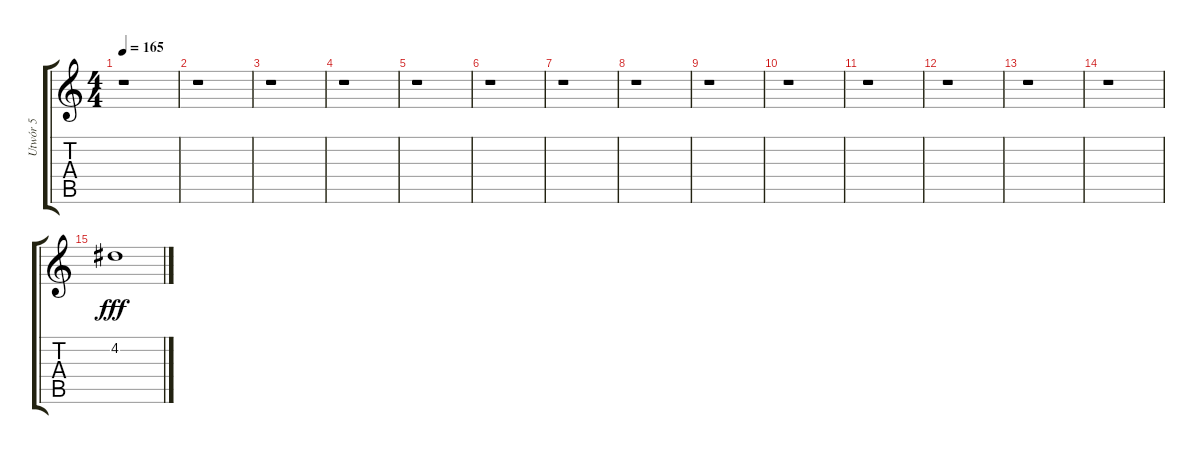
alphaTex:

\track ("Utwór 5" "Utwór 5") {instrument distortionguitar}
\staff {score tabs}
\tuning (E4 B3 G3 D3 A2 E2) {hide}
\ts (4 4)
\tempo 165
\clef g2
\ks c
r.1{dy fff} |
r.1 |
r.1 |
r.1 |
r.1 |
r.1 |
r.1 |
r.1 |
r.1 |
r.1 |
r.1 |
r.1 |
r.1 |
r.1 |
4.2.1
